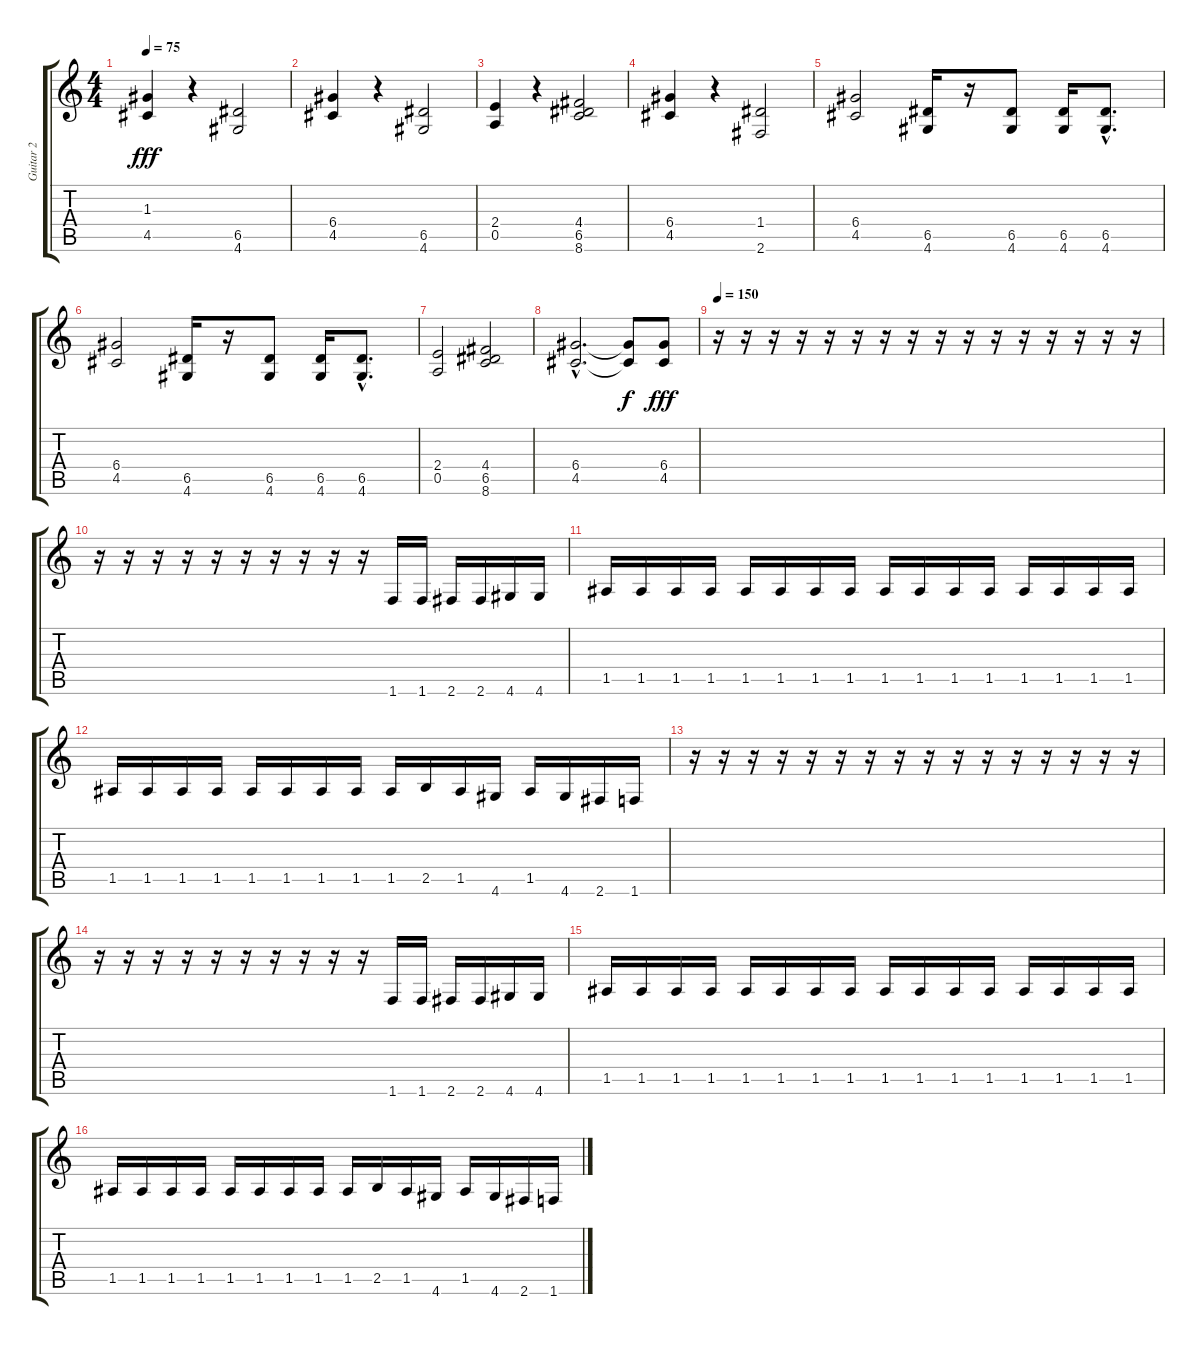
\track ("Guitar 2" "Guitar 2") {instrument overdrivenguitar}
\staff {score tabs}
\tuning (E4 B3 G3 D3 A2 E2) {hide}
\ts (4 4)
\tempo 75
\clef g2
\ks c
(1.3 4.5).4{dy fff} r.4 (6.5 4.6).2 |
(6.4 4.5).4 r.4 (6.5 4.6).2 |
(2.4 0.5).4 r.4 (4.4 6.5 8.6).2 |
(6.4 4.5).4 r.4 (1.4 2.6).2 |
(6.4 4.5).2 (6.5 4.6).16 r.16 (6.5 4.6).8 (6.5 4.6).16 (6.5{hac} 4.6{hac}).8{d} |
(6.4 4.5).2 (6.5 4.6).16 r.16 (6.5 4.6).8 (6.5 4.6).16 (6.5{hac} 4.6{hac}).8{d} |
(2.4 0.5).2 (4.4 6.5 8.6).2 |
(6.4{hac} 4.5{hac}).2{d} (6.4{t} 4.5{t}).8{dy f} (6.4 4.5).8{dy fff} |
\tempo 150
r.16 r.16 r.16 r.16 r.16 r.16 r.16 r.16 r.16 r.16 r.16 r.16 r.16 r.16 r.16 r.16 |
r.16 r.16 r.16 r.16 r.16 r.16 r.16 r.16 r.16 r.16 1.6.16 1.6.16 2.6.16 2.6.16 4.6.16 4.6.16 |
1.5.16 1.5.16 1.5.16 1.5.16 1.5.16 1.5.16 1.5.16 1.5.16 1.5.16 1.5.16 1.5.16 1.5.16 1.5.16 1.5.16 1.5.16 1.5.16 |
1.5.16 1.5.16 1.5.16 1.5.16 1.5.16 1.5.16 1.5.16 1.5.16 1.5.16 2.5.16 1.5.16 4.6.16 1.5.16 4.6.16 2.6.16 1.6.16 |
r.16 r.16 r.16 r.16 r.16 r.16 r.16 r.16 r.16 r.16 r.16 r.16 r.16 r.16 r.16 r.16 |
r.16 r.16 r.16 r.16 r.16 r.16 r.16 r.16 r.16 r.16 1.6.16 1.6.16 2.6.16 2.6.16 4.6.16 4.6.16 |
1.5.16 1.5.16 1.5.16 1.5.16 1.5.16 1.5.16 1.5.16 1.5.16 1.5.16 1.5.16 1.5.16 1.5.16 1.5.16 1.5.16 1.5.16 1.5.16 |
1.5.16 1.5.16 1.5.16 1.5.16 1.5.16 1.5.16 1.5.16 1.5.16 1.5.16 2.5.16 1.5.16 4.6.16 1.5.16 4.6.16 2.6.16 1.6.16
